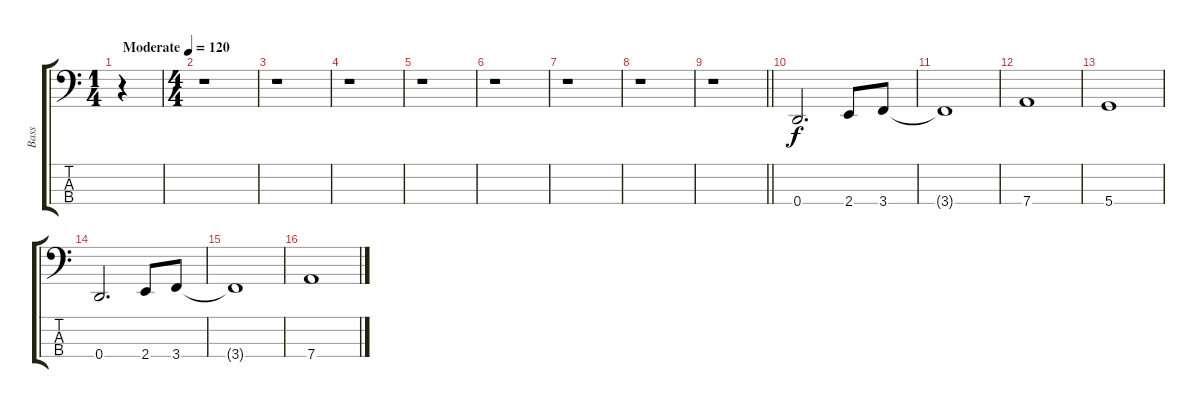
\track ("Bass" "Bass") {instrument electricbassfinger}
\staff {score tabs}
\tuning (F2 C2 G1 D1) {hide}
\ts (1 4)
\tempo (120 "Moderate")
\clef f4
\ks c
r.4{dy f instrument electricbassfinger} |
\ts (4 4)
r.1 |
r.1 |
r.1 |
r.1 |
r.1 |
r.1 |
r.1 |
\barLineRight lightlight
r.1 |
0.4.2{d} 2.4.8 3.4.8 |
3.4{t}.1 |
7.4.1 |
5.4.1 |
0.4.2{d} 2.4.8 3.4.8 |
3.4{t}.1 |
7.4.1
